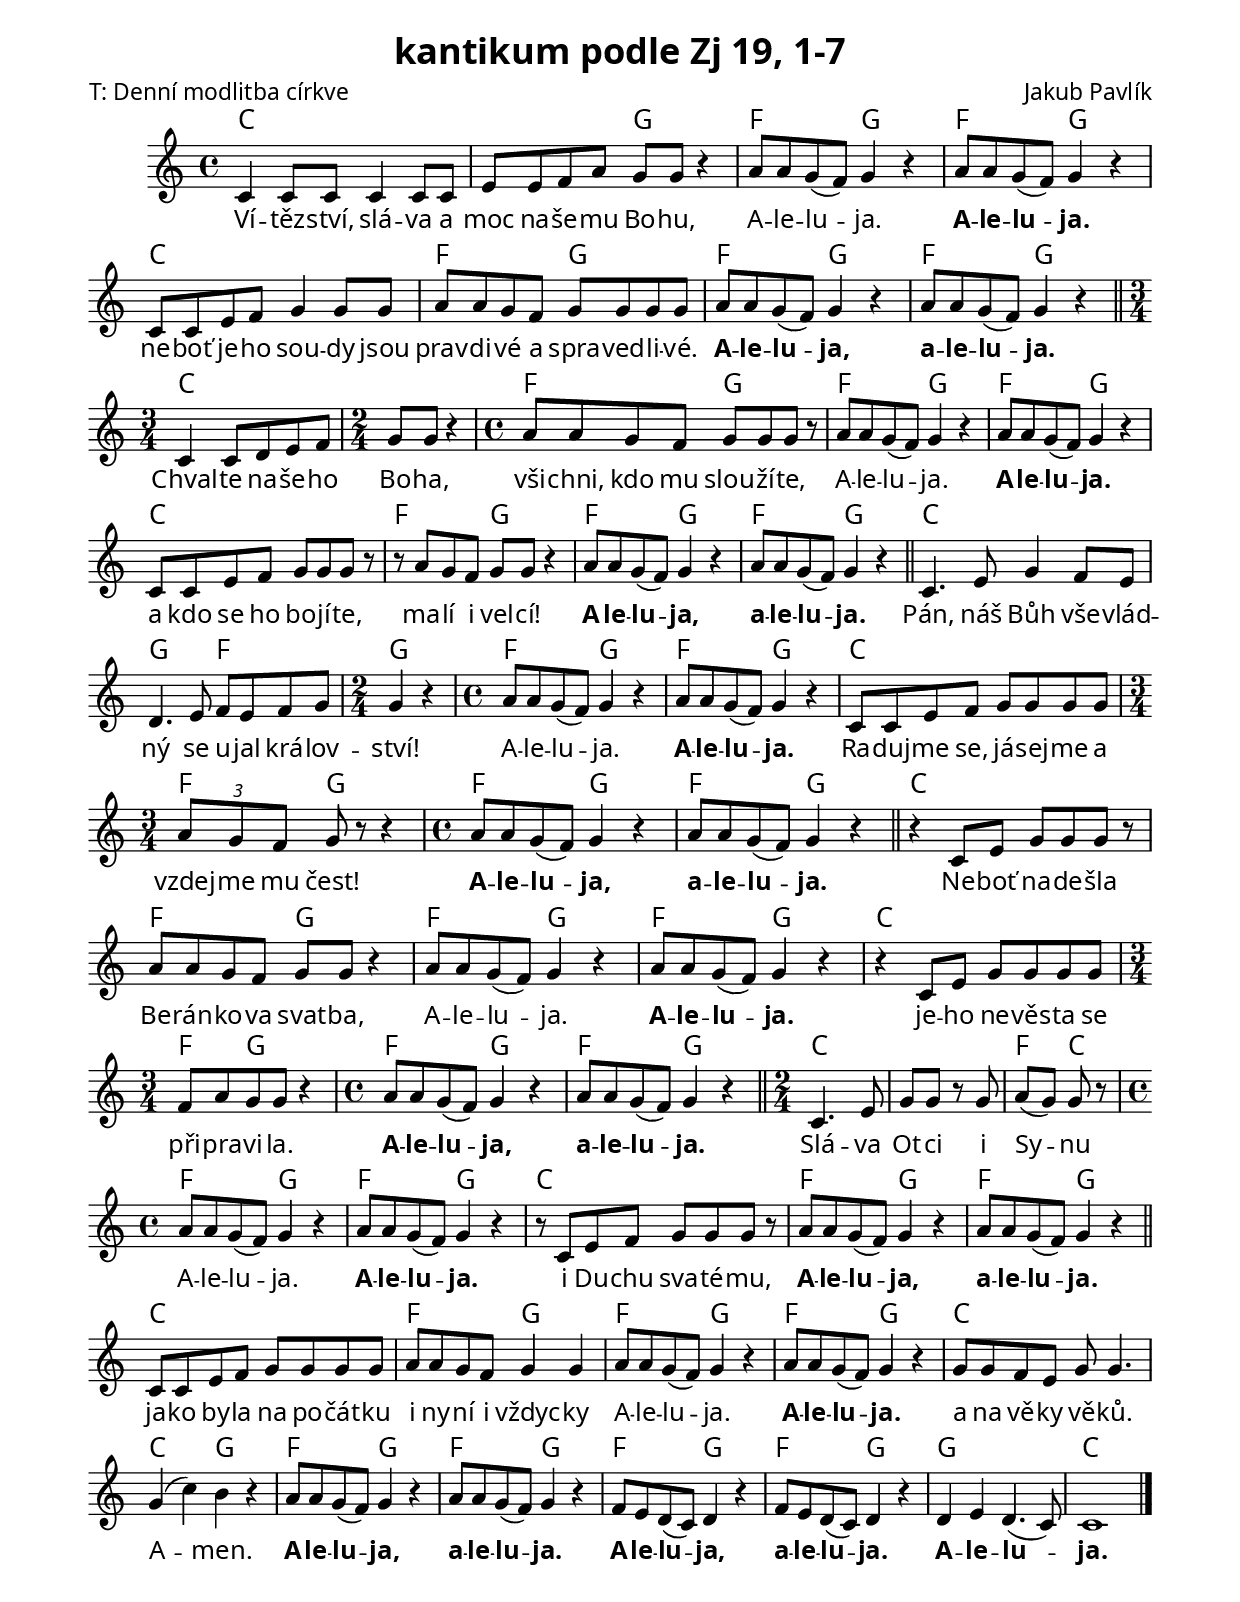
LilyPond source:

\version "2.17.24"

\include "../../spolecne/layout.ly"
\include "../../spolecne/tiraz.ly"

\header {
  title = "kantikum podle Zj 19, 1-7"
  composer = "Jakub Pavlík"
  poet = \markup\column{
           \line{"T: Denní modlitba církve"}
  }
}

\layout {
  ragged-last = ##f

  \context {
    \Score
    \remove Bar_number_engraver
  }
  \context {
    \Staff
    \remove Custos_engraver
  }
}

\paper {
  ragged-bottom = ##t
}

lb = { \override LyricText #'font-series = #'bold }
ln = { \revert LyricText #'font-series }

% text aleluja
al = \lyricmode { A -- le -- lu -- ja. \lb A -- le -- lu -- ja. \ln }
alal = \lyricmode { \lb A -- le -- lu -- ja, a -- le -- lu -- ja. \ln }

text = \lyricmode {
  Ví -- těz -- ství, slá -- va a moc na -- še -- mu Bo -- hu,
  \al
  ne -- boť je -- ho sou -- dy jsou prav -- di -- vé a spra -- ved -- li -- vé.
  \alal

  Chval -- te na -- še -- ho Bo -- ha, vši -- chni, kdo mu slou -- ží -- te,
  \al
  a kdo se ho bo -- jí -- te, ma -- lí i vel -- cí!
  \alal

  Pán, náš Bůh  vše -- vlád -- ný
  se u -- jal krá -- lov -- ství!
  \al
  Ra -- duj -- me se, já -- sej -- me a vzdej -- me mu čest!
  \alal

  Ne -- boť na -- de -- šla Be -- rán -- ko -- va svat -- ba,
  \al
  je -- ho ne -- věs -- ta se při -- pra -- vi -- la.
  \alal

  Slá -- va Ot -- ci i Sy -- nu
  \al
  i Du -- chu sva -- té -- mu,
  \alal
  ja -- ko by -- la na po -- čát -- ku i ny -- ní i vždyc -- ky
  \al
  a na vě -- ky vě -- ků. A -- men.
  \alal

  \alal
  \lb A -- le -- lu -- ja. \ln
}

cal = \chordmode { f2 g2 f2 g2 }

akordy = \chords {
  % Vitezstvi
  c1. g2 \cal
  c1 f2 g \cal
  % Chvalte
  c1*5/4 f2 g \cal
  c1 f2 g \cal
  % Pan
  c1 g2 f g \cal
  c1 f4 g2 \cal
  % Nebesot
  c1 f2 g \cal
  c1 f4 g2 \cal
  % Slava
  c1 f4 c \cal
  c1 \cal
  c1 f2 g \cal
  c1 c2 g
  \cal
  f2 g f g
  g1 c
}

aleluja = \relative c'' { a8 a g( f) g4 r a8 a g( f) g4 r }

strofa = { \bar "||" }

melodie = \relative c' {
  \set midiInstrument = #"acoustic grand 1"

  \key c \major
  % Vitezstvi
  c4 c8 c c4 c8 c e e f a g g r4
  \aleluja

  % Nebot jeho
  c,8 c e f g4 g8 g a a g f g g g g
  \aleluja \strofa

  % Chvalte
  \time 3/4 c,4 c8 d e f \time 2/4 g g r4 \time 4/4 a8 a g f g g g r
  \aleluja
  c,8 c e f g g g r r a g f g g r4
  \aleluja \strofa

  % Pan
  c,4. e8 g4 f8 e d4. e8 f e f g \time 2/4 g4 r \time 4/4
  \aleluja
  c,8 c e f g g g g \time 3/4 \tuplet 3/2 { a g f } g r r4 \time 4/4
  \aleluja \strofa

  % Nebot nadesla
  r4 c,8 e g g g r a8 a g f g g r4
  \aleluja
  r4 c,8 e g g g g \time 3/4 f a g g r4 \time 4/4
  \aleluja \strofa

  % Slava
  \time 2/4 c,4. e8 g g r g a( g) g r \time 4/4
  \aleluja
  r8 c, e f g g g r
  \aleluja \strofa

  % Jako
  c,8 c e f g g g g a a g f g4 g
  \aleluja
  g8 g f e g g4. g4( c) b r
  \aleluja
  % extra aleluja
  f8 e d( c) d4 r f8 e d( c) d4 r
  d4 e d4.( c8) c1 \bar "|."
}

% zalm
\score {
  <<
    % takhle se da snadno transponovat
    % \transpose f' c' {
      \akordy
    % }
    % \transpose f' c' {
      \melodie
    % }
    \addlyrics { \text }
  >>
  \layout {}
  \midi {

  }
  \header{
    piece = ""
  }
}
